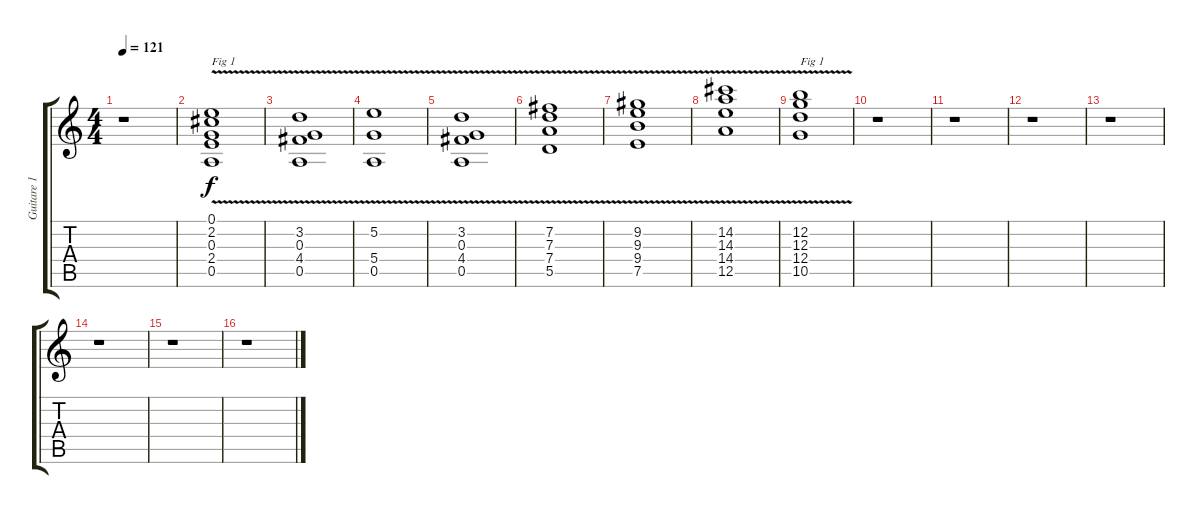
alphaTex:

\track ("Guitare 1 tremolo" "Guitare 1 ") {instrument overdrivenguitar}
\staff {score tabs}
\tuning (E4 B3 G3 D3 A2 E2) {hide}
\ts (4 4)
\tempo 121
\clef g2
\ks c
r.1{dy f} |
(0.1{v} 2.2{v} 0.3{v} 2.4{v} 0.5{v}).1{txt "Fig 1"} |
(3.2{v} 0.3{v} 4.4{v} 0.5{v}).1 |
(5.2{v} 5.4{v} 0.5{v}).1 |
(3.2{v} 0.3{v} 4.4{v} 0.5{v}).1 |
(7.2{v} 7.3{v} 7.4{v} 5.5{v}).1 |
(9.2{v} 9.3{v} 9.4{v} 7.5{v}).1 |
(14.2{v} 14.3{v} 14.4{v} 12.5{v}).1 |
(12.2{v} 12.3{v} 12.4{v} 10.5{v}).1{txt "Fig 1"} |
r.1 |
r.1 |
r.1 |
r.1 |
r.1 |
r.1 |
r.1
